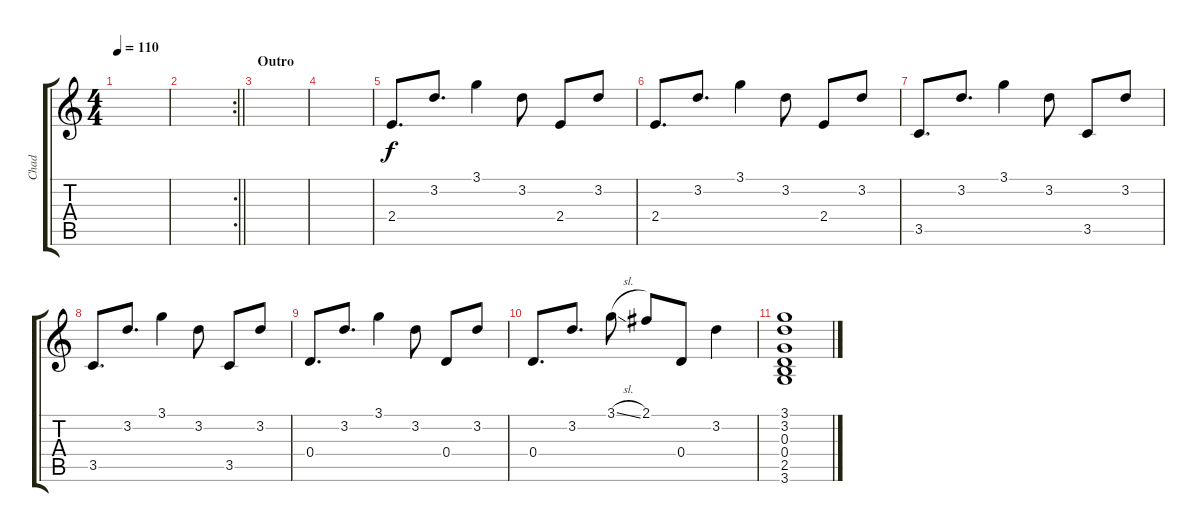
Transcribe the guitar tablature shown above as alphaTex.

\track ("Chad" "Chad") {instrument electricguitarmuted}
\staff {score tabs}
\tuning (E4 B3 G3 D3 A2 E2) {hide}
\ts (4 4)
\tempo 110
\clef g2
\ks c
|
\rc 2
\barLineRight lightlight
|
\section ("" "Outro")
|
|
2.4.8{d} 3.2.8{d} 3.1.4 3.2.8 2.4.8 3.2.8 |
2.4.8{d} 3.2.8{d} 3.1.4 3.2.8 2.4.8 3.2.8 |
3.5.8{d} 3.2.8{d} 3.1.4 3.2.8 3.5.8 3.2.8 |
3.5.8{d} 3.2.8{d} 3.1.4 3.2.8 3.5.8 3.2.8 |
0.4.8{d} 3.2.8{d} 3.1.4 3.2.8 0.4.8 3.2.8 |
0.4.8{d} 3.2.8{d} 3.1{sl}.8 2.1.8 0.4.8 3.2.4 |
(3.1 3.2 0.3 0.4 2.5 3.6).1
